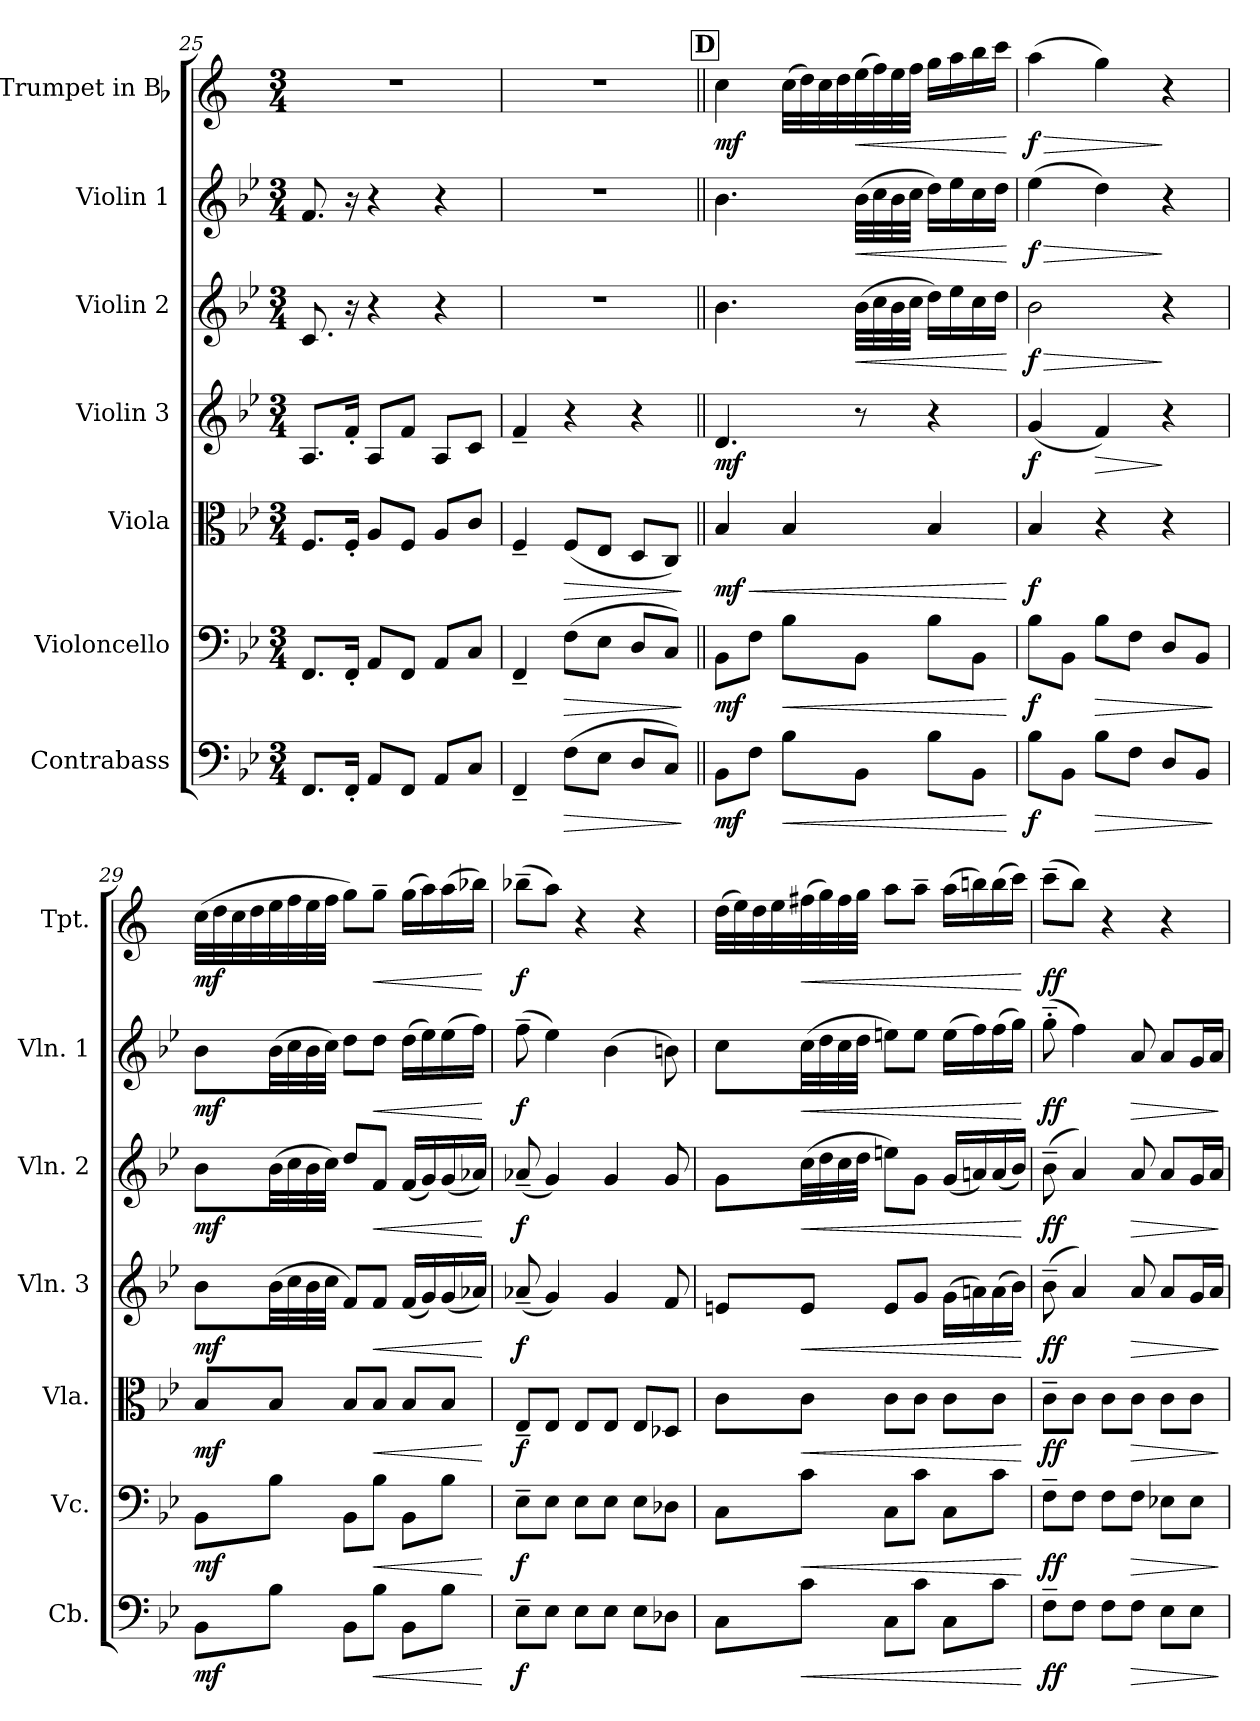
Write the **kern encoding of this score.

**kern	**dynam	**kern	**dynam	**kern	**dynam	**kern	**dynam	**kern	**dynam	**kern	**dynam	**kern	**dynam
*part7	*part7	*part6	*part6	*part5	*part5	*part4	*part4	*part3	*part3	*part2	*part2	*part1	*part1
*staff7	*staff7	*staff6	*staff6	*staff5	*staff5	*staff4	*staff4	*staff3	*staff3	*staff2	*staff2	*staff1	*staff1
*I"Contrabass	*	*I"Violoncello	*	*I"Viola	*	*I"Violin 3	*	*I"Violin 2	*	*I"Violin 1	*	*I"Trumpet in Bb	*
*I'Cb.	*	*I'Vc.	*	*I'Vla.	*	*I'Vln. 3	*	*I'Vln. 2	*	*I'Vln. 1	*	*I'Tpt.	*
*clefF4	*	*clefF4	*	*clefC3	*	*clefG2	*	*clefG2	*	*clefG2	*	*clefG2	*
*ITrd7c12	*	*	*	*	*	*	*	*	*	*	*	*ITrd1c2	*
*k[b-e-]	*	*k[b-e-]	*	*k[b-e-]	*	*k[b-e-]	*	*k[b-e-]	*	*k[b-e-]	*	*k[b-e-]	*
*M3/4	*	*M3/4	*	*M3/4	*	*M3/4	*	*M3/4	*	*M3/4	*	*M3/4	*
=25	=25	=25	=25	=25	=25	=25	=25	=25	=25	=25	=25	=25	=25
8.FFF/L	.	8.FF/L	.	8.F/L	.	8.A/L	.	8.c/	.	8.f/	.	2.r	.
16FFF'/Jk	.	16FF'/Jk	.	16F'/Jk	.	16f'/Jk	.	16r	.	16r	.	.	.
8AAA/L	.	8AA/L	.	8A/L	.	8A/L	.	4r	.	4r	.	.	.
8FFF/J	.	8FF/J	.	8F/J	.	8f/J	.	.	.	.	.	.	.
8AAA/L	.	8AA/L	.	8A/L	.	8A/L	.	4r	.	4r	.	.	.
8CC/J	.	8C/J	.	8c/J	.	8c/J	.	.	.	.	.	.	.
=26	=26	=26	=26	=26	=26	=26	=26	=26	=26	=26	=26	=26	=26
4FFF~/	.	4FF~/	.	4F~/	.	4f~/	.	2.r	.	2.r	.	2.r	.
!	!LO:HP:b	!	!LO:HP:b	!	!LO:HP:b	!	!	!	!	!	!	!	!
(>8FF\L	>	(>8F\L	>	(<8F/L	>	4r	.	.	.	.	.	.	.
8EE-\J	.	8E-\J	.	8E-/J	.	.	.	.	.	.	.	.	.
8DD/L	.	8D/L	.	8D/L	.	4r	.	.	.	.	.	.	.
8CC/J)	.	8C/J)	.	8C/J)	.	.	.	.	.	.	.	.	.
.	]	.	]	.	]	.	.	.	.	.	.	.	.
!!LO:PB:g=z
!!LO:REH:place=s1:a:B:fs=14:t=D
=27||	=27||	=27||	=27||	=27||	=27||	=27||	=27||	=27||	=27||	=27||	=27||	=27||	=27||
!	!LO:DY:b	!	!LO:DY:b	!	!LO:HP:b	!	!	!	!	!	!	!	!
!	!	!	!	!	!LO:DY:n=1:b	!	!LO:DY:b	!	!LO:DY:b	!	!	!	!
!	!	!	!	!	!	!	!	!	!LO:DY:n=1:b	!	!	!	!LO:DY:b
8BBB-\L	mf	8BB-\L	mf	4B-/	< mf	4.d/	mf	4.b-\	mf mf	4.b-\	.	4b-\	mf
8FF\J	.	8F\J	.	.	.	.	.	.	.	.	.	.	.
!	!LO:HP:b	!	!LO:HP:b	!	!	!	!	!	!	!	!	!	!
8BB-\L	<	8B-\L	<	4B-/	.	.	.	.	.	.	.	(>32b-\LLL	.
.	.	.	.	.	.	.	.	.	.	.	.	32cc\)	.
.	.	.	.	.	.	.	.	.	.	.	.	32b-\	.
.	.	.	.	.	.	.	.	.	.	.	.	32cc\	.
!	!	!	!	!	!	!	!	!	!LO:HP:b	!	!LO:HP:b	!	!LO:HP:b
8BBB-\J	.	8BB-\J	.	.	.	8r	.	(>32b-\LLL	<	(>32b-\LLL	<	(>32dd\	<
.	.	.	.	.	.	.	.	32cc\	.	32cc\	.	32ee-\)	.
.	.	.	.	.	.	.	.	32b-\	.	32b-\	.	32dd\	.
.	.	.	.	.	.	.	.	32cc\JJJ	.	32cc\JJJ	.	32ee-\JJJ	.
8BB-\L	.	8B-\L	.	4B-/	.	4r	.	16dd\LL)	.	16dd\LL)	.	16ff\LL	.
.	.	.	.	.	.	.	.	16ee-\	.	16ee-\	.	16gg\	.
8BBB-\J	.	8BB-\J	.	.	.	.	.	16cc\	.	16cc\	.	16aa\	.
.	.	.	.	.	.	.	.	16dd\JJ	.	16dd\JJ	.	16bb-\JJ	.
.	[	.	[	.	[	.	.	.	[	.	[	.	[
=28	=28	=28	=28	=28	=28	=28	=28	=28	=28	=28	=28	=28	=28
!	!LO:DY:b	!	!LO:DY:b	!	!LO:DY:b	!	!LO:DY:b	!	!LO:HP:b	!	!LO:HP:b	!	!LO:HP:b
!	!	!	!	!	!	!	!	!	!LO:DY:n=1:b	!	!LO:DY:n=1:b	!	!LO:DY:n=1:b
8BB-\L	f	8B-\L	f	4B-/	f	(<4g/	f	2b-\	> f	(>4ee-\	> f	(>4gg\	> f
8BBB-\J	.	8BB-\J	.	.	.	.	.	.	.	.	.	.	.
!	!LO:HP:b	!	!LO:HP:b	!	!	!	!LO:HP:b	!	!	!	!	!	!
8BB-\L	>	8B-\L	>	4r	.	4f/)	>	.	.	4dd\)	.	4ff\)	.
8FF\J	.	8F\J	.	.	.	.	.	.	.	.	.	.	.
8DD/L	.	8D/L	.	4r	.	4r	]	4r	]	4r	]	4r	]
8BBB-/J	.	8BB-/J	.	.	.	.	.	.	.	.	.	.	.
.	]	.	]	.	.	.	.	.	.	.	.	.	.
=29	=29	=29	=29	=29	=29	=29	=29	=29	=29	=29	=29	=29	=29
!	!LO:DY:b	!	!LO:DY:b	!	!LO:DY:b	!	!LO:DY:b	!	!LO:DY:b	!	!LO:DY:b	!	!LO:DY:b
8BBB-\L	mf	8BB-\L	mf	8B-/L	mf	8b-\L	mf	8b-\L	mf	8b-\L	mf	(>32b-\LLL	mf
.	.	.	.	.	.	.	.	.	.	.	.	32cc\	.
.	.	.	.	.	.	.	.	.	.	.	.	32b-\	.
.	.	.	.	.	.	.	.	.	.	.	.	32cc\	.
8BB-\J	.	8B-\J	.	8B-/J	.	(>32b-\LL	.	(>32b-\LL	.	(>32b-\LL	.	32dd\	.
.	.	.	.	.	.	32cc\	.	32cc\	.	32cc\	.	32ee-\	.
.	.	.	.	.	.	32b-\	.	32b-\	.	32b-\	.	32dd\	.
.	.	.	.	.	.	32cc\JJJ	.	32cc\JJJ)	.	32cc\JJJ)	.	32ee-\JJJ	.
8BBB-\L	.	8BB-\L	.	8B-/L	.	8f/L)	.	8dd/L	.	8dd\L	.	8ff\L)	.
!	!LO:HP:b	!	!LO:HP:b	!	!LO:HP:b	!	!LO:HP:b	!	!LO:HP:b	!	!LO:HP:b	!	!LO:HP:b
8BB-\J	<	8B-\J	<	8B-/J	<	8f/J	<	8f/J	<	8dd\J	<	8ff~\J	<
8BBB-\L	.	8BB-\L	.	8B-/L	.	(<16f/LL	.	(<16f/LL	.	(>16dd\LL	.	(>16ff\LL	.
.	.	.	.	.	.	16g/)	.	16g/)	.	16ee-\)	.	16gg\)	.
8BB-\J	.	8B-\J	.	8B-/J	.	(<16g/	.	(<16g/	.	(>16ee-\	.	(>16gg\	.
.	.	.	.	.	.	16a-X/JJ)	.	16a-X/JJ)	.	16ff\JJ)	.	16aa-X\JJ)	.
.	[	.	[	.	[	.	[	.	[	.	[	.	[
=30	=30	=30	=30	=30	=30	=30	=30	=30	=30	=30	=30	=30	=30
!	!LO:DY:b	!	!LO:DY:b	!	!LO:DY:b	!	!LO:DY:b	!	!LO:DY:b	!	!LO:DY:b	!	!LO:DY:b
8EE-~\L	f	8E-~\L	f	8E-~/L	f	(<8a-X~/	f	(<8a-X~/	f	(>8ff~\	f	(>8aa-X~\L	f
8EE-\J	.	8E-\J	.	8E-/J	.	4g/)	.	4g/)	.	4ee-\)	.	8gg\J)	.
8EE-\L	.	8E-\L	.	8E-/L	.	.	.	.	.	.	.	4r	.
8EE-\J	.	8E-\J	.	8E-/J	.	4g/	.	4g/	.	(>4b-\	.	.	.
8EE-\L	.	8E-\L	.	8E-/L	.	.	.	.	.	.	.	4r	.
8DD-X\J	.	8D-X\J	.	8D-X/J	.	8f/	.	8g/	.	8bn\)	.	.	.
!!LO:PB:g=z
=31	=31	=31	=31	=31	=31	=31	=31	=31	=31	=31	=31	=31	=31
8CC\L	.	8C\L	.	8c\L	.	8en/L	.	8g\L	.	8cc\L	.	(>32cc\LLL	.
.	.	.	.	.	.	.	.	.	.	.	.	32dd\)	.
.	.	.	.	.	.	.	.	.	.	.	.	32cc\	.
.	.	.	.	.	.	.	.	.	.	.	.	32dd\	.
!	!LO:HP:b	!	!LO:HP:b	!	!LO:HP:b	!	!LO:HP:b	!	!LO:HP:b	!	!LO:HP:b	!	!LO:HP:b
8C\J	<	8c\J	<	8c\J	<	8e/J	<	(>32cc\LL	<	(>32cc\LL	<	(>32een\	<
.	.	.	.	.	.	.	.	32dd\	.	32dd\	.	32ff\)	.
.	.	.	.	.	.	.	.	32cc\	.	32cc\	.	32ee\	.
.	.	.	.	.	.	.	.	32dd\JJJ	.	32dd\JJJ	.	32ff\JJJ	.
8CC\L	.	8C\L	.	8c\L	.	8e/L	.	8een\L)	.	8een\L)	.	8gg\L	.
8C\J	.	8c\J	.	8c\J	.	8g/J	.	8g\J	.	8ee\J	.	8gg~\J	.
8CC\L	.	8C\L	.	8c\L	.	(>16g\LL	.	(<16g/LL	.	(>16ee\LL	.	(>16gg\LL	.
.	.	.	.	.	.	16an\)	.	16an/)	.	16ff\)	.	16aan\)	.
8C\J	.	8c\J	.	8c\J	.	(>16a\	.	(<16a/	.	(>16ff\	.	(>16aa\	.
.	.	.	.	.	.	16b-\JJ)	.	16b-/JJ)	.	16gg\JJ)	.	16bb-\JJ)	.
.	[	.	[	.	[	.	[	.	[	.	[	.	[
=32	=32	=32	=32	=32	=32	=32	=32	=32	=32	=32	=32	=32	=32
!	!LO:DY:b	!	!LO:DY:b	!	!LO:DY:b	!	!LO:DY:b	!	!LO:DY:b	!	!LO:DY:b	!	!LO:DY:b
8FF~\L	ff	8F~\L	ff	8c~\L	ff	(>8b-~\	ff	(>8b-~\	ff	(>8gg~'\	ff	(>8bb-~\L	ff
8FF\J	.	8F\J	.	8c\J	.	4a/)	.	4a/)	.	4ff\)	.	8aa\J)	.
8FF\L	.	8F\L	.	8c\L	.	.	.	.	.	.	.	4r	.
!	!LO:HP:b	!	!LO:HP:b	!	!LO:HP:b	!	!LO:HP:b	!	!LO:HP:b	!	!LO:HP:b	!	!
8FF\J	>	8F\J	>	8c\J	>	8a/	>	8a/	>	8a/	>	.	.
8EE-\L	.	8E-X\L	.	8c\L	.	8a/L	.	8a/L	.	8a/L	.	4r	.
8EE-\J	.	8E-\J	.	8c\J	.	16g/L	.	16g/L	.	16g/L	.	.	.
.	.	.	.	.	.	16a/JJ	.	16a/JJ	.	16a/JJ	.	.	.
.	]	.	]	.	]	.	]	.	]	.	]	.	.
=	=	=	=	=	=	=	=	=	=	=	=	=	=
*-	*-	*-	*-	*-	*-	*-	*-	*-	*-	*-	*-	*-	*-
